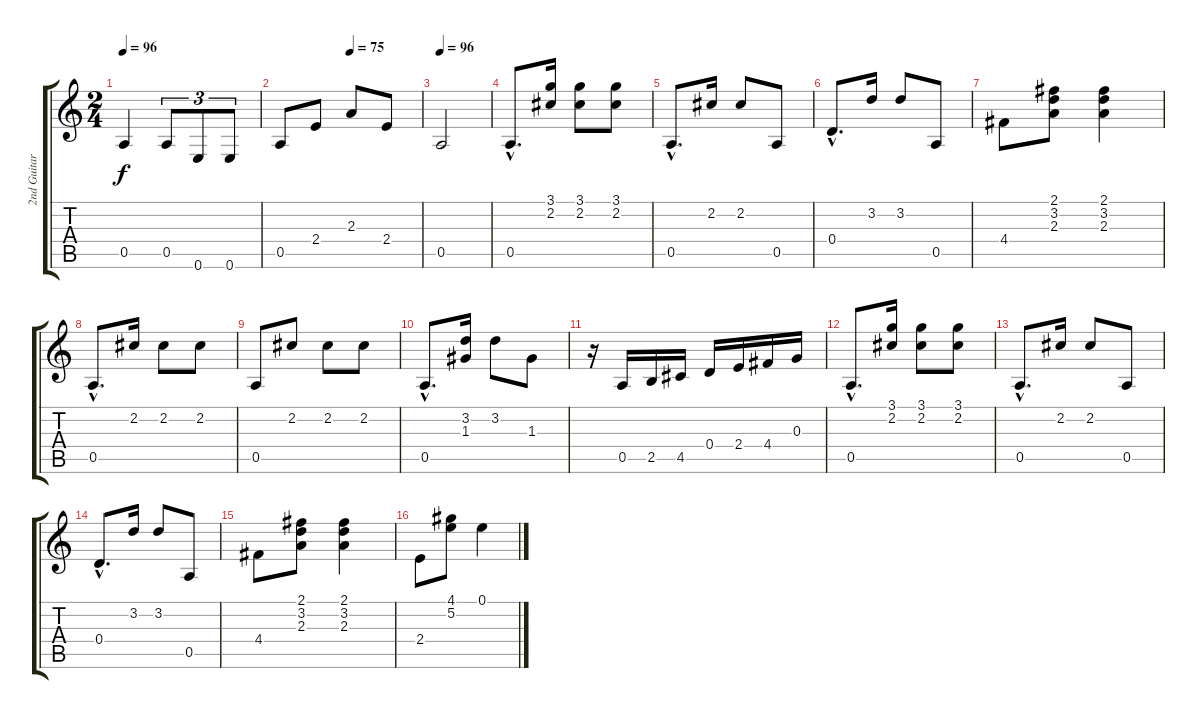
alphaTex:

\track ("2nd Guitar" "2nd Guitar") {instrument acousticguitarnylon}
\staff {score tabs}
\tuning (E4 B3 G3 D3 A2 E2) {hide}
\ts (2 4)
\tempo 96
\clef g2
\ks c
0.5.4{dy f} 0.5.8{tu (3 2)} 0.6.8{tu (3 2)} 0.6.8{tu (3 2)} |
\tempo (75 0.5)
0.5.8 2.4.8 2.3.8 2.4.8 |
\tempo 96
0.5.2 |
0.5{hac}.8{d} (3.1 2.2).16 (3.1 2.2).8 (3.1 2.2).8 |
0.5{hac}.8{d} 2.2.16 2.2.8 0.5.8 |
0.4{hac}.8{d} 3.2.16 3.2.8 0.5.8 |
4.4.8 (2.1 3.2 2.3).8 (2.1 3.2 2.3).4 |
0.5{hac}.8{d} 2.2.16 2.2.8 2.2.8 |
0.5.8 2.2.8 2.2.8 2.2.8 |
0.5{hac}.8{d} (3.2 1.3).16 3.2.8 1.3.8 |
r.16 0.5.16 2.5.16 4.5.16 0.4.16 2.4.16 4.4.16 0.3.16 |
0.5{hac}.8{d} (3.1 2.2).16 (3.1 2.2).8 (3.1 2.2).8 |
0.5{hac}.8{d} 2.2.16 2.2.8 0.5.8 |
0.4{hac}.8{d} 3.2.16 3.2.8 0.5.8 |
4.4.8 (2.1 3.2 2.3).8 (2.1 3.2 2.3).4 |
2.4.8 (4.1 5.2).8 0.1.4
